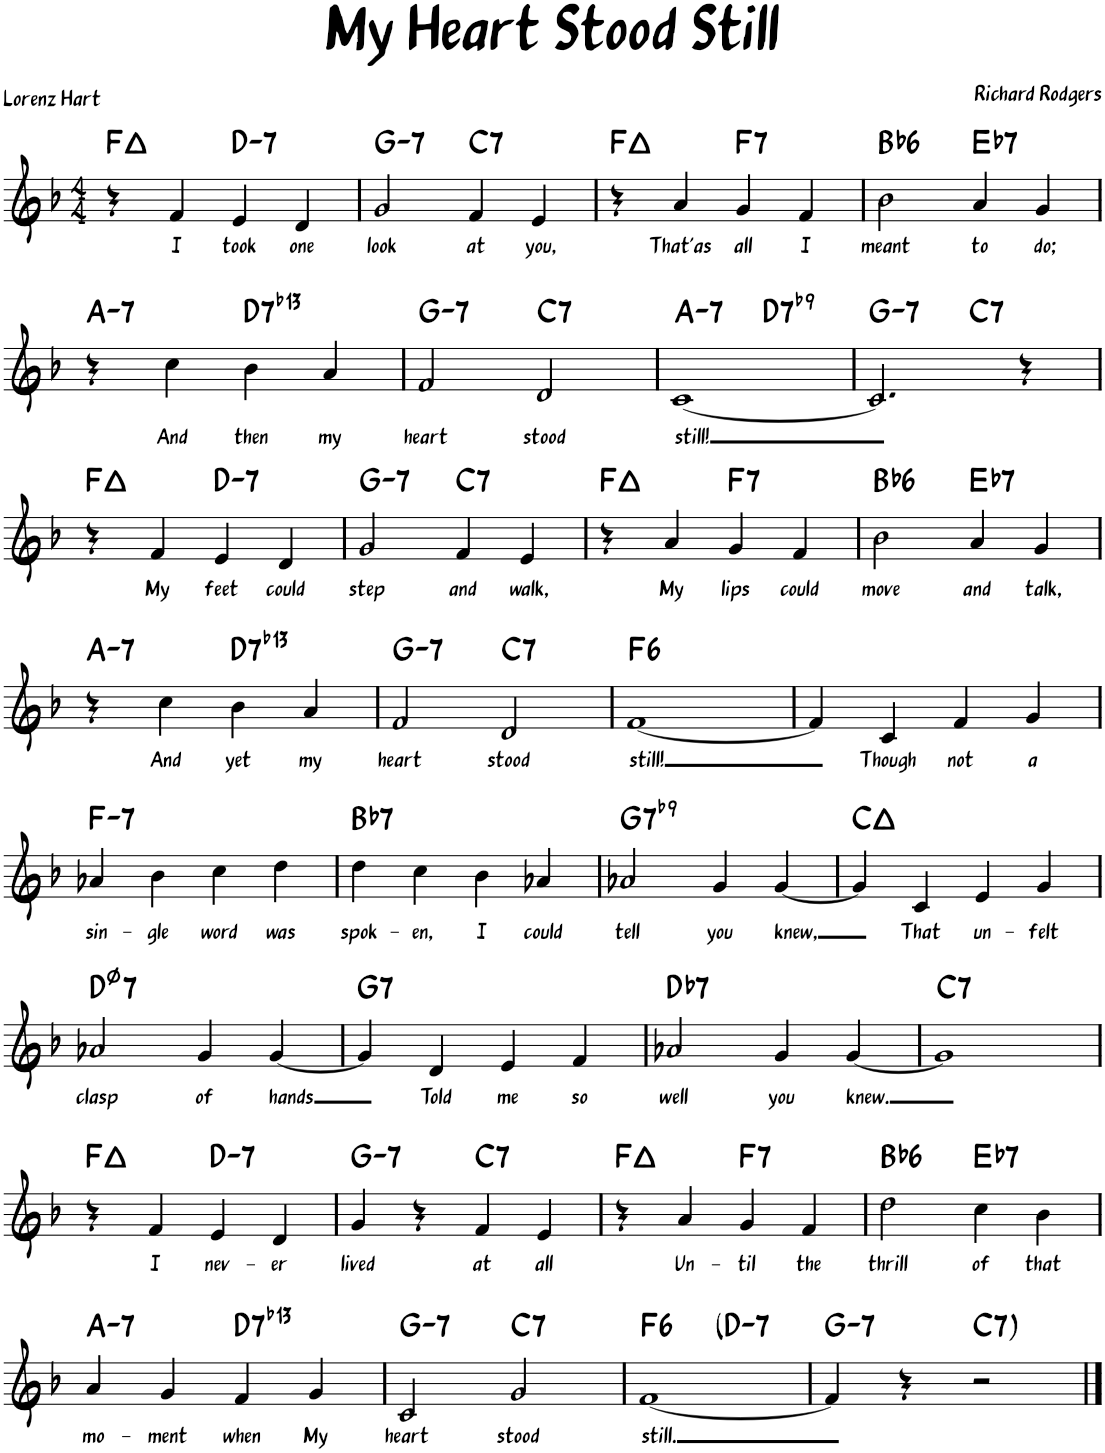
**kern	**text	**harte
*part1	*part1	*part1
*staff1	*staff1	*
*I"Piano	*	*
*I'Pno.	*	*
*clefG2	*	*
*k[b-]	*	*
*M4/4	*	*
=1	=1	=1
4r	.	F:maj
!	!LO:LY:b	!
4f/	I	.
!	!LO:LY:b	!LO:H:kt=7
4e/	took	D:min7
!	!LO:LY:b	!
4d/	one	.
=2	=2	=2
!	!LO:LY:b	!LO:H:kt=7
2g/	look	G:min7
!	!LO:LY:b	!LO:H:kt=7
4f/	at	C:7
!	!LO:LY:b	!
4e/	you,	.
=3	=3	=3
4r	.	F:maj
!	!LO:LY:b	!
4a/	That'as	.
!	!LO:LY:b	!LO:H:kt=7
4g/	all	F:7
!	!LO:LY:b	!
4f/	I	.
=4	=4	=4
!	!LO:LY:b	!LO:H:kt=6
2b-\	meant	Bb:maj6
!	!LO:LY:b	!LO:H:kt=7
4a/	to	Eb:7
!	!LO:LY:b	!
4g/	do;	.
!!LO:LB:g=z
=5	=5	=5
!	!	!LO:H:kt=7
4r	.	A:min7
!	!LO:LY:b	!
4cc\	And	.
!	!LO:LY:b	!LO:H:kt=7
4b-\	then	D:7(b13)
!	!LO:LY:b	!
4a/	my	.
=6	=6	=6
!	!LO:LY:b	!LO:H:kt=7
2f/	heart	G:min7
!	!LO:LY:b	!LO:H:kt=7
2d/	stood	C:7
=7	=7	=7
!	!LO:LY:b	!LO:H:kt=7
*^	*	*
[1c	2ryy	still!	A:min7
!	!	!	!LO:H:kt=7
.	2ryy	.	D:7(b9)
=8	=8	=8	=8
!	!	!	!LO:H:kt=7
2.c/]	2ryy	.	G:min7
!	!	!	!LO:H:kt=7
.	2ryy	.	C:7
4r	.	.	.
*v	*v	*	*
!!LO:LB:g=z
=9	=9	=9
4r	.	F:maj
!	!LO:LY:b	!
4f/	My	.
!	!LO:LY:b	!LO:H:kt=7
4e/	feet	D:min7
!	!LO:LY:b	!
4d/	could	.
=10	=10	=10
!	!LO:LY:b	!LO:H:kt=7
2g/	step	G:min7
!	!LO:LY:b	!LO:H:kt=7
4f/	and	C:7
!	!LO:LY:b	!
4e/	walk,	.
=11	=11	=11
4r	.	F:maj
!	!LO:LY:b	!
4a/	My	.
!	!LO:LY:b	!LO:H:kt=7
4g/	lips	F:7
!	!LO:LY:b	!
4f/	could	.
=12	=12	=12
!	!LO:LY:b	!LO:H:kt=6
2b-\	move	Bb:maj6
!	!LO:LY:b	!LO:H:kt=7
4a/	and	Eb:7
!	!LO:LY:b	!
4g/	talk,	.
!!LO:LB:g=z
=13	=13	=13
!	!	!LO:H:kt=7
4r	.	A:min7
!	!LO:LY:b	!
4cc\	And	.
!	!LO:LY:b	!LO:H:kt=7
4b-\	yet	D:7(b13)
!	!LO:LY:b	!
4a/	my	.
=14	=14	=14
!	!LO:LY:b	!LO:H:kt=7
2f/	heart	G:min7
!	!LO:LY:b	!LO:H:kt=7
2d/	stood	C:7
=15	=15	=15
!	!LO:LY:b	!LO:H:kt=6
[1f	still!	F:maj6
=16	=16	=16
4f/]	.	.
!	!LO:LY:b	!
4c/	Though	.
!	!LO:LY:b	!
4f/	not	.
!	!LO:LY:b	!
4g/	a	.
!!LO:LB:g=z
=17	=17	=17
!	!LO:LY:b	!LO:H:kt=7
4a-X/	sin-	F:min7
!	!LO:LY:b	!
4b-\	-gle	.
!	!LO:LY:b	!
4cc\	word	.
!	!LO:LY:b	!
4dd\	was	.
=18	=18	=18
!	!LO:LY:b	!LO:H:kt=7
4dd\	spok-	Bb:7
!	!LO:LY:b	!
4cc\	-en,	.
!	!LO:LY:b	!
4b-\	I	.
!	!LO:LY:b	!
4a-X/	could	.
=19	=19	=19
!	!LO:LY:b	!LO:H:kt=7
2a-X/	tell	G:7(b9)
!	!LO:LY:b	!
4g/	you	.
!	!LO:LY:b	!
[4g/	knew,	.
=20	=20	=20
4g/]	.	C:maj
!	!LO:LY:b	!
4c/	That	.
!	!LO:LY:b	!
4e/	un-	.
!	!LO:LY:b	!
4g/	-felt	.
!!LO:LB:g=z
=21	=21	=21
!	!LO:LY:b	!LO:H:kt=7
2a-X/	clasp	D:hdim7
!	!LO:LY:b	!
4g/	of	.
!	!LO:LY:b	!
[4g/	hands	.
=22	=22	=22
!	!	!LO:H:kt=7
4g/]	.	G:7
!	!LO:LY:b	!
4d/	Told	.
!	!LO:LY:b	!
4e/	me	.
!	!LO:LY:b	!
4f/	so	.
=23	=23	=23
!	!LO:LY:b	!LO:H:kt=7
2a-X/	well	Db:7
!	!LO:LY:b	!
4g/	you	.
!	!LO:LY:b	!
[4g/	knew.	.
=24	=24	=24
!	!	!LO:H:kt=7
1g]	.	C:7
!!LO:LB:g=z
=25	=25	=25
4r	.	F:maj
!	!LO:LY:b	!
4f/	I	.
!	!LO:LY:b	!LO:H:kt=7
4e/	nev-	D:min7
!	!LO:LY:b	!
4d/	-er	.
=26	=26	=26
!	!LO:LY:b	!LO:H:kt=7
4g/	lived	G:min7
4r	.	.
!	!LO:LY:b	!LO:H:kt=7
4f/	at	C:7
!	!LO:LY:b	!
4e/	all	.
=27	=27	=27
4r	.	F:maj
!	!LO:LY:b	!
4a/	Un-	.
!	!LO:LY:b	!LO:H:kt=7
4g/	-til	F:7
!	!LO:LY:b	!
4f/	the	.
=28	=28	=28
!	!LO:LY:b	!LO:H:kt=6
2dd\	thrill	Bb:maj6
!	!LO:LY:b	!LO:H:kt=7
4cc\	of	Eb:7
!	!LO:LY:b	!
4b-\	that	.
!!LO:LB:g=z
=29	=29	=29
!	!LO:LY:b	!LO:H:kt=7
4a/	mo-	A:min7
!	!LO:LY:b	!
4g/	-ment	.
!	!LO:LY:b	!LO:H:kt=7
4f/	when	D:7(b13)
!	!LO:LY:b	!
4g/	My	.
=30	=30	=30
!	!LO:LY:b	!LO:H:kt=7
2c/	heart	G:min7
!	!LO:LY:b	!LO:H:kt=7
2g/	stood	C:7
=31	=31	=31
!	!LO:LY:b	!LO:H:kt=6
*^	*	*
[1f	2ryy	still.	F:maj6
!	!	!	!LO:H:kt=7
.	2ryy	.	D:min7
=32	=32	=32	=32
!	!	!	!LO:H:kt=7
*v	*v	*	*
4f/]	.	G:min7
4r	.	.
!	!	!LO:H:kt=7
2r	.	C:7
==	==	==
*-	*-	*-
